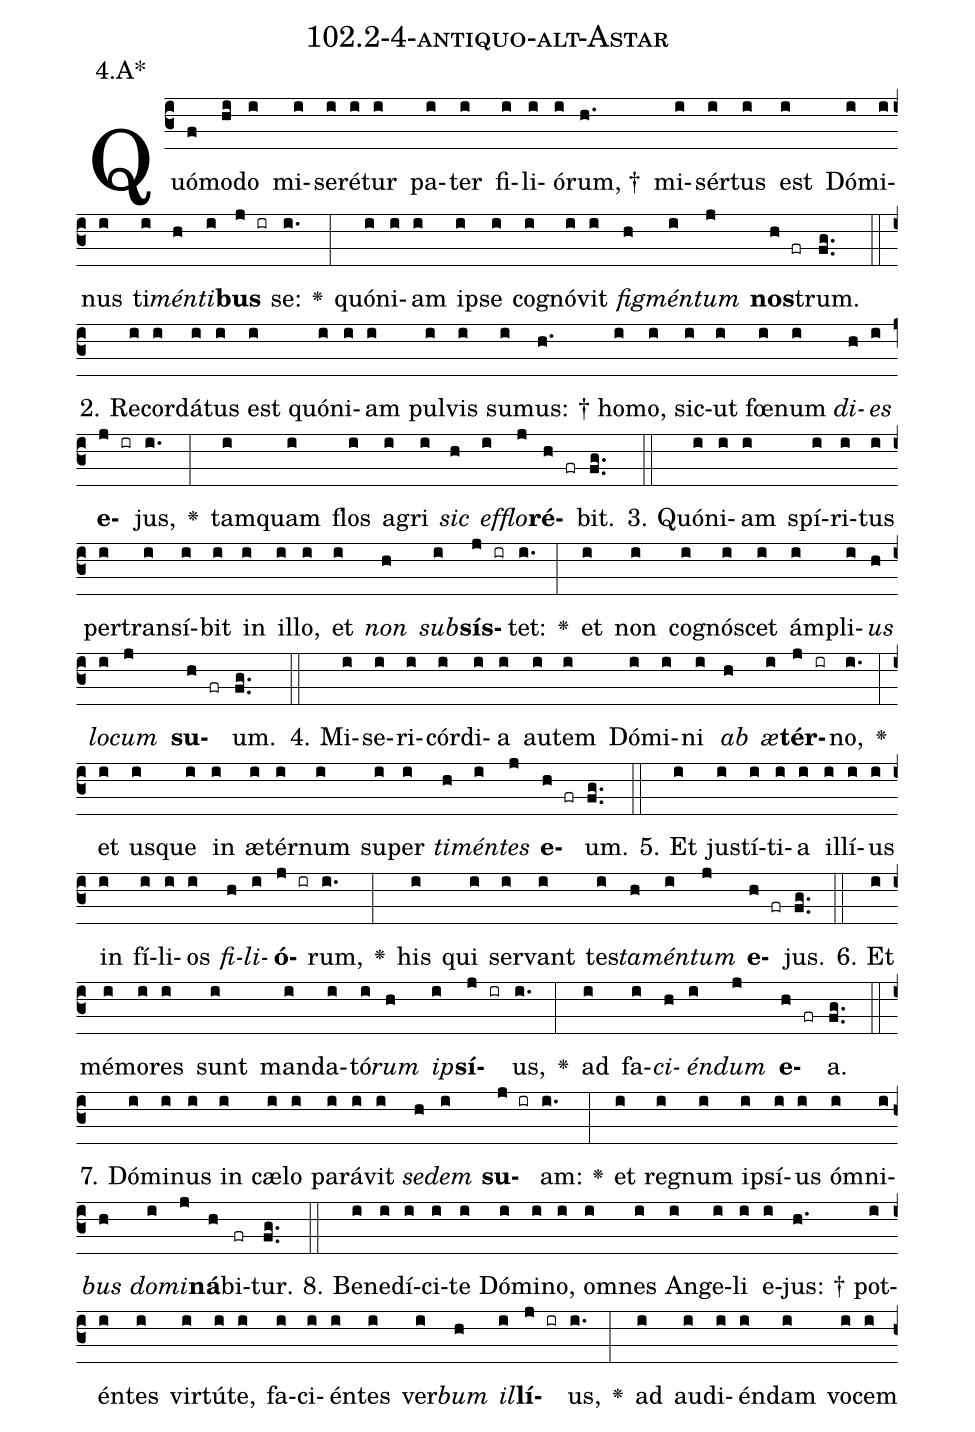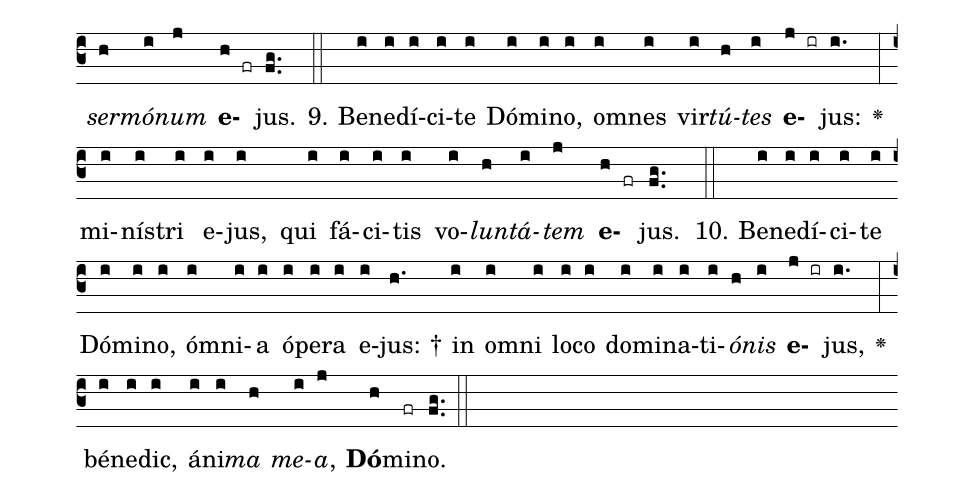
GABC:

name: 102.2-4-antiquo-alt-Astar;
annotation: 4.A*;
%%
(c3)Quó(f)mo(hi)do(i) mi(i)se(i)ré(i)tur(i) pa(i)ter(i) fi(i)li(i)ó(i)rum, †(h.) mi(i)sér(i)tus(i) est(i) Dó(i)mi(i)nus(i) ti(i)<i>mén</i>(h)<i>ti</i>(i)<b>bus</b>(j ir) se:(i.) <v>\greheightstar</v>(:) quón(i)i(i)am(i) ip(i)se(i) co(i)gnó(i)vit(i) <i>fig</i>(h)<i>mén</i>(i)<i>tum</i>(j) <b>nos</b>(h fr)trum.(fg..) (::)
2. Re(i)cor(i)dá(i)tus(i) est(i) quón(i)i(i)am(i) pul(i)vis(i) su(i)mus: †(h.) ho(i)mo,(i) sic(i)ut(i) fœ(i)num(i) <i>di</i>(h)<i>es</i>(i) <b>e</b>(j ir)jus,(i.) <v>\greheightstar</v>(:) tam(i)quam(i) flos(i) a(i)gri(i) <i>sic</i>(h) <i>ef</i>(i)<i>flo</i>(j)<b>ré</b>(h fr)bit.(fg..) (::)
3. Quón(i)i(i)am(i) spí(i)ri(i)tus(i) per(i)trans(i)í(i)bit(i) in(i) il(i)lo,(i) et(i) <i>non</i>(h) <i>sub</i>(i)<b>sís</b>(j ir)tet:(i.) <v>\greheightstar</v>(:) et(i) non(i) co(i)gnó(i)scet(i) ám(i)pli(i)<i>us</i>(h) <i>lo</i>(i)<i>cum</i>(j) <b>su</b>(h fr)um.(fg..) (::)
4. Mi(i)se(i)ri(i)cór(i)di(i)a(i) au(i)tem(i) Dó(i)mi(i)ni(i) <i>ab</i>(h) <i>æ</i>(i)<b>tér</b>(j ir)no,(i.) <v>\greheightstar</v>(:) et(i) us(i)que(i) in(i) æ(i)tér(i)num(i) su(i)per(i) <i>ti</i>(h)<i>mén</i>(i)<i>tes</i>(j) <b>e</b>(h fr)um.(fg..) (::)
5. Et(i) jus(i)tí(i)ti(i)a(i) il(i)lí(i)us(i) in(i) fí(i)li(i)os(i) <i>fi</i>(h)<i>li</i>(i)<b>ó</b>(j ir)rum,(i.) <v>\greheightstar</v>(:) his(i) qui(i) ser(i)vant(i) tes(i)<i>ta</i>(h)<i>mén</i>(i)<i>tum</i>(j) <b>e</b>(h fr)jus.(fg..) (::)
6. Et(i) mé(i)mo(i)res(i) sunt(i) man(i)da(i)tó(i)<i>rum</i>(h) <i>ip</i>(i)<b>sí</b>(j ir)us,(i.) <v>\greheightstar</v>(:) ad(i) fa(i)<i>ci</i>(h)<i>én</i>(i)<i>dum</i>(j) <b>e</b>(h fr)a.(fg..) (::)
7. Dó(i)mi(i)nus(i) in(i) cæ(i)lo(i) pa(i)rá(i)vit(i) <i>se</i>(h)<i>dem</i>(i) <b>su</b>(j ir)am:(i.) <v>\greheightstar</v>(:) et(i) re(i)gnum(i) ip(i)sí(i)us(i) óm(i)ni(i)<i>bus</i>(h) <i>do</i>(i)<i>mi</i>(j)<b>ná</b>(h)bi(fr)tur.(fg..) (::)
8. Be(i)ne(i)dí(i)ci(i)te(i) Dó(i)mi(i)no,(i) om(i)nes(i) An(i)ge(i)li(i) e(i)jus: †(h.) pot(i)én(i)tes(i) vir(i)tú(i)te,(i) fa(i)ci(i)én(i)tes(i) ver(i)<i>bum</i>(h) <i>il</i>(i)<b>lí</b>(j ir)us,(i.) <v>\greheightstar</v>(:) ad(i) au(i)di(i)én(i)dam(i) vo(i)cem(i) <i>ser</i>(h)<i>mó</i>(i)<i>num</i>(j) <b>e</b>(h fr)jus.(fg..) (::)
9. Be(i)ne(i)dí(i)ci(i)te(i) Dó(i)mi(i)no,(i) om(i)nes(i) vir(i)<i>tú</i>(h)<i>tes</i>(i) <b>e</b>(j ir)jus:(i.) <v>\greheightstar</v>(:) mi(i)nís(i)tri(i) e(i)jus,(i) qui(i) fá(i)ci(i)tis(i) vo(i)<i>lun</i>(h)<i>tá</i>(i)<i>tem</i>(j) <b>e</b>(h fr)jus.(fg..) (::)
10. Be(i)ne(i)dí(i)ci(i)te(i) Dó(i)mi(i)no,(i) óm(i)ni(i)a(i) ó(i)pe(i)ra(i) e(i)jus: †(h.) in(i) om(i)ni(i) lo(i)co(i) do(i)mi(i)na(i)ti(i)<i>ó</i>(h)<i>nis</i>(i) <b>e</b>(j ir)jus,(i.) <v>\greheightstar</v>(:) bé(i)ne(i)dic,(i) á(i)ni(i)<i>ma</i>(h) <i>me</i>(i)<i>a</i>,(j) <b>Dó</b>(h)mi(fr)no.(fg..) (::)
